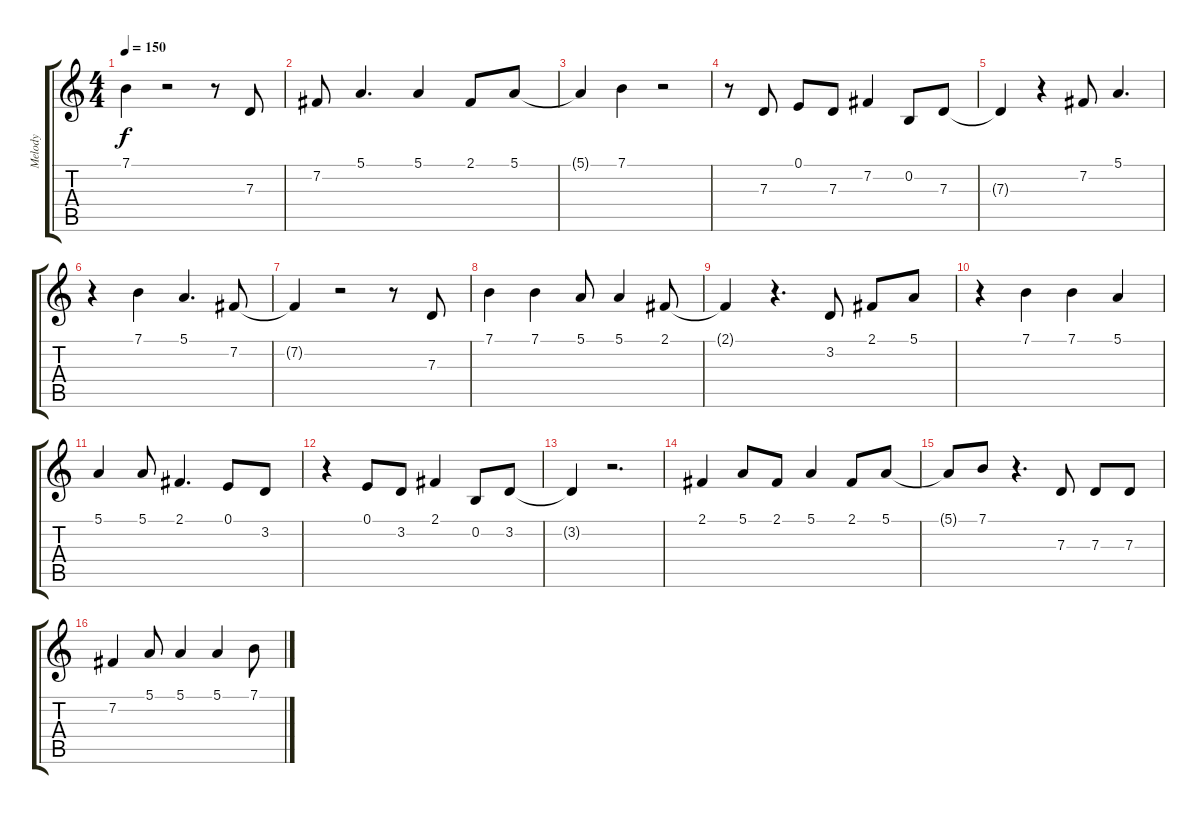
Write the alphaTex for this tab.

\track ("Melody" "Melody") {instrument harmonica}
\staff {score tabs}
\tuning (E4 B3 G3 D3 A2 E2) {hide}
\ts (4 4)
\tempo 150
\clef g2
\ks c
7.1{t}.4{dy f} r.2 r.8 7.3.8 |
7.2.8 5.1.4{d} 5.1.4 2.1.8 5.1.8 |
5.1{t}.4 7.1.4 r.2 |
r.8 7.3.8 0.1.8 7.3.8 7.2.4 0.2.8 7.3.8 |
7.3{t}.4 r.4 7.2.8 5.1.4{d} |
r.4 7.1.4 5.1.4{d} 7.2.8 |
7.2{t}.4 r.2 r.8 7.3.8 |
7.1.4 7.1.4 5.1.8 5.1.4 2.1.8 |
2.1{t}.4 r.4{d} 3.2.8 2.1.8 5.1.8 |
r.4 7.1.4 7.1.4 5.1.4 |
5.1.4 5.1.8 2.1.4{d} 0.1.8 3.2.8 |
r.4 0.1.8 3.2.8 2.1.4 0.2.8 3.2.8 |
3.2{t}.4 r.2{d} |
2.1.4 5.1.8 2.1.8 5.1.4 2.1.8 5.1.8 |
5.1{t}.8 7.1.8 r.4{d} 7.3.8 7.3.8 7.3.8 |
7.2.4 5.1.8 5.1.4 5.1.4 7.1.8
